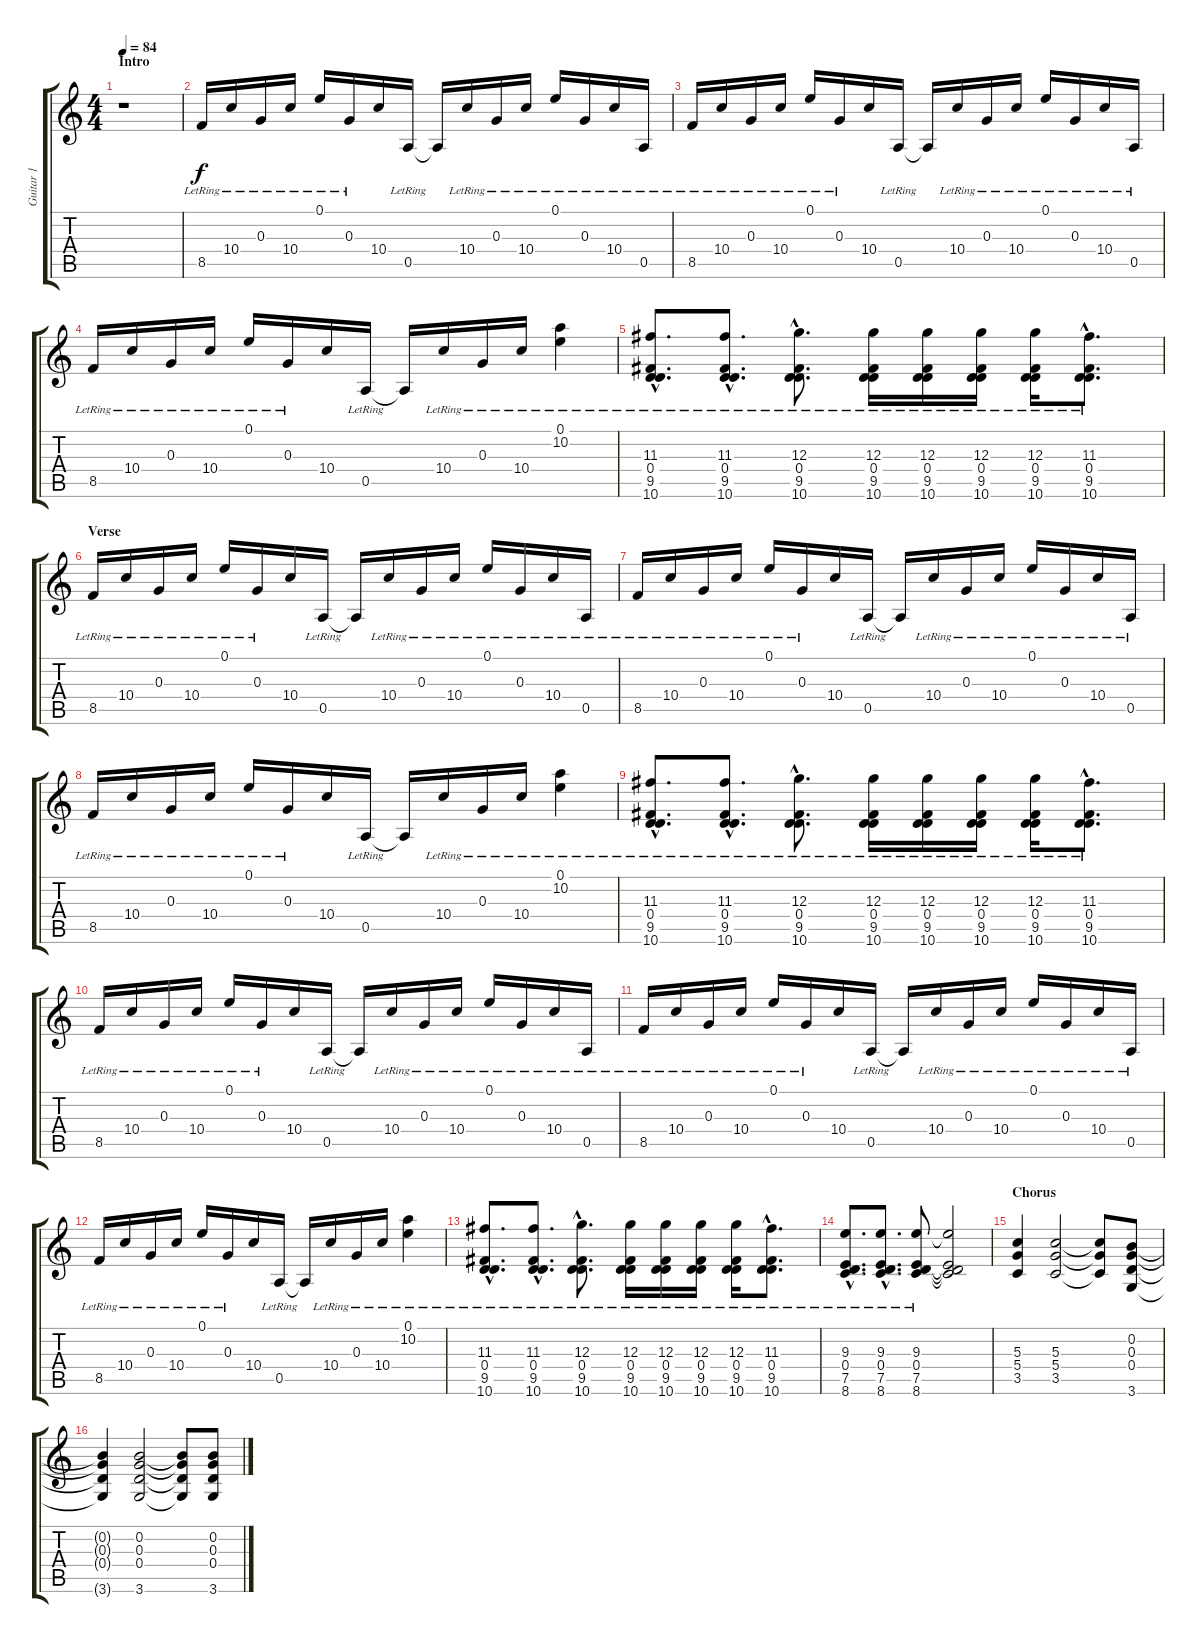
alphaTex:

\track ("Guitar 1" "Guitar 1") {instrument electricguitarjazz}
\staff {score tabs}
\tuning (E4 B3 G3 D3 A2 E2) {hide}
\ts (4 4)
\section ("" "Intro")
\tempo 84
\clef g2
\ks c
r.1{dy f instrument electricguitarjazz} |
8.5{lr}.16 10.4{lr}.16 0.3{lr}.16 10.4{lr}.16 0.1{lr}.16 0.3{lr}.16 10.4.16 0.5{lr}.16 0.5{t}.16 10.4{lr}.16 0.3{lr}.16 10.4{lr}.16 0.1{lr}.16 0.3{lr}.16 10.4{lr}.16 0.5{lr}.16 |
8.5{lr}.16 10.4{lr}.16 0.3{lr}.16 10.4{lr}.16 0.1{lr}.16 0.3{lr}.16 10.4.16 0.5{lr}.16 0.5{t}.16 10.4{lr}.16 0.3{lr}.16 10.4{lr}.16 0.1{lr}.16 0.3{lr}.16 10.4{lr}.16 0.5{lr}.16 |
8.5{lr}.16 10.4{lr}.16 0.3{lr}.16 10.4{lr}.16 0.1{lr}.16 0.3{lr}.16 10.4.16 0.5{lr}.16 0.5{t}.16 10.4{lr}.16 0.3{lr}.16 10.4{lr}.16 (0.1 10.2{lr}).4 |
(11.3{hac lr} 0.4{hac lr} 9.5{hac lr} 10.6{hac lr}).8{d} (11.3{hac lr} 0.4{hac lr} 9.5{hac lr} 10.6{hac lr}).8{d} (12.3{hac lr} 0.4{hac lr} 9.5{hac lr} 10.6{hac lr}).8{d} (12.3{lr} 0.4{lr} 9.5{lr} 10.6{lr}).16 (12.3{lr} 0.4{lr} 9.5{lr} 10.6{lr}).16 (12.3{lr} 0.4{lr} 9.5{lr} 10.6{lr}).16 (12.3{lr} 0.4{lr} 9.5{lr} 10.6{lr}).16 (11.3{hac lr} 0.4{hac lr} 9.5{hac lr} 10.6{hac lr}).8{d} |
\section ("" "Verse")
8.5{lr}.16 10.4{lr}.16 0.3{lr}.16 10.4{lr}.16 0.1{lr}.16 0.3{lr}.16 10.4.16 0.5{lr}.16 0.5{t}.16 10.4{lr}.16 0.3{lr}.16 10.4{lr}.16 0.1{lr}.16 0.3{lr}.16 10.4{lr}.16 0.5{lr}.16 |
8.5{lr}.16 10.4{lr}.16 0.3{lr}.16 10.4{lr}.16 0.1{lr}.16 0.3{lr}.16 10.4.16 0.5{lr}.16 0.5{t}.16 10.4{lr}.16 0.3{lr}.16 10.4{lr}.16 0.1{lr}.16 0.3{lr}.16 10.4{lr}.16 0.5{lr}.16 |
8.5{lr}.16 10.4{lr}.16 0.3{lr}.16 10.4{lr}.16 0.1{lr}.16 0.3{lr}.16 10.4.16 0.5{lr}.16 0.5{t}.16 10.4{lr}.16 0.3{lr}.16 10.4{lr}.16 (0.1 10.2{lr}).4 |
(11.3{hac lr} 0.4{hac lr} 9.5{hac lr} 10.6{hac lr}).8{d} (11.3{hac lr} 0.4{hac lr} 9.5{hac lr} 10.6{hac lr}).8{d} (12.3{hac lr} 0.4{hac lr} 9.5{hac lr} 10.6{hac lr}).8{d} (12.3{lr} 0.4{lr} 9.5{lr} 10.6{lr}).16 (12.3{lr} 0.4{lr} 9.5{lr} 10.6{lr}).16 (12.3{lr} 0.4{lr} 9.5{lr} 10.6{lr}).16 (12.3{lr} 0.4{lr} 9.5{lr} 10.6{lr}).16 (11.3{hac lr} 0.4{hac lr} 9.5{hac lr} 10.6{hac lr}).8{d} |
8.5{lr}.16 10.4{lr}.16 0.3{lr}.16 10.4{lr}.16 0.1{lr}.16 0.3{lr}.16 10.4.16 0.5{lr}.16 0.5{t}.16 10.4{lr}.16 0.3{lr}.16 10.4{lr}.16 0.1{lr}.16 0.3{lr}.16 10.4{lr}.16 0.5{lr}.16 |
8.5{lr}.16 10.4{lr}.16 0.3{lr}.16 10.4{lr}.16 0.1{lr}.16 0.3{lr}.16 10.4.16 0.5{lr}.16 0.5{t}.16 10.4{lr}.16 0.3{lr}.16 10.4{lr}.16 0.1{lr}.16 0.3{lr}.16 10.4{lr}.16 0.5{lr}.16 |
8.5{lr}.16 10.4{lr}.16 0.3{lr}.16 10.4{lr}.16 0.1{lr}.16 0.3{lr}.16 10.4.16 0.5{lr}.16 0.5{t}.16 10.4{lr}.16 0.3{lr}.16 10.4{lr}.16 (0.1 10.2{lr}).4 |
(11.3{hac lr} 0.4{hac lr} 9.5{hac lr} 10.6{hac lr}).8{d} (11.3{hac lr} 0.4{hac lr} 9.5{hac lr} 10.6{hac lr}).8{d} (12.3{hac lr} 0.4{hac lr} 9.5{hac lr} 10.6{hac lr}).8{d} (12.3{lr} 0.4{lr} 9.5{lr} 10.6{lr}).16 (12.3{lr} 0.4{lr} 9.5{lr} 10.6{lr}).16 (12.3{lr} 0.4{lr} 9.5{lr} 10.6{lr}).16 (12.3{lr} 0.4{lr} 9.5{lr} 10.6{lr}).16 (11.3{hac lr} 0.4{hac lr} 9.5{hac lr} 10.6{hac lr}).8{d} |
(9.3{hac} 0.4{hac lr} 7.5{hac lr} 8.6{hac lr}).8{d} (9.3{hac} 0.4{hac lr} 7.5{hac lr} 8.6{hac lr}).8{d} (9.3{lr} 0.4{lr} 7.5{lr} 8.6{lr}).8 (9.3{t} 0.4{t} 7.5{t} 8.6{t}).2 |
\section ("" "Chorus")
(5.3 5.4 3.5).4{instrument distortionguitar} (5.3 5.4 3.5).2 (5.3{t} 5.4{t} 3.5{t}).8 (0.2 0.3 0.4 3.6).8 |
(0.2{t} 0.3{t} 0.4{t} 3.6{t}).4 (0.2 0.3 0.4 3.6).2 (0.2{t} 0.3{t} 0.4{t} 3.6{t}).8 (0.2 0.3 0.4 3.6).8
